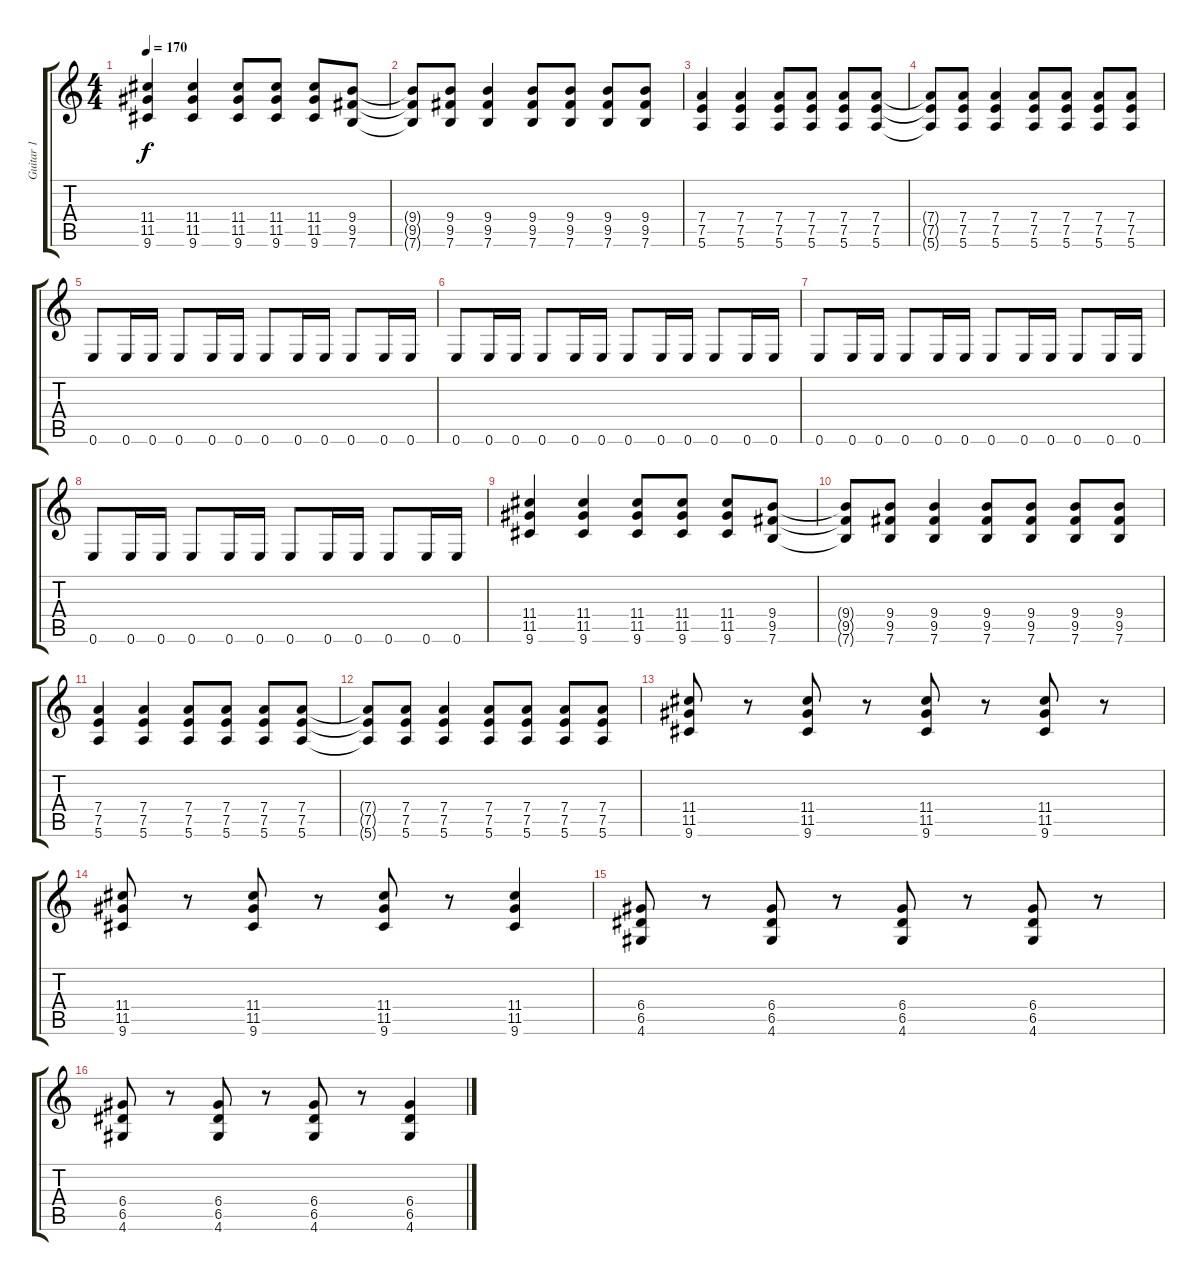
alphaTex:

\track ("Guitar 1" "Guitar 1") {instrument overdrivenguitar}
\staff {score tabs}
\tuning (E4 B3 G3 D3 A2 E2) {hide}
\ts (4 4)
\tempo 170
\clef g2
\ks c
(11.4 11.5 9.6).4{dy f} (11.4 11.5 9.6).4 (11.4 11.5 9.6).8 (11.4 11.5 9.6).8 (11.4 11.5 9.6).8 (9.4 9.5 7.6).8 |
(9.4{t} 9.5{t} 7.6{t}).8 (9.4 9.5 7.6).8 (9.4 9.5 7.6).4 (9.4 9.5 7.6).8 (9.4 9.5 7.6).8 (9.4 9.5 7.6).8 (9.4 9.5 7.6).8 |
(7.4 7.5 5.6).4 (7.4 7.5 5.6).4 (7.4 7.5 5.6).8 (7.4 7.5 5.6).8 (7.4 7.5 5.6).8 (7.4 7.5 5.6).8 |
(7.4{t} 7.5{t} 5.6{t}).8 (7.4 7.5 5.6).8 (7.4 7.5 5.6).4 (7.4 7.5 5.6).8 (7.4 7.5 5.6).8 (7.4 7.5 5.6).8 (7.4 7.5 5.6).8 |
0.6.8 0.6.16 0.6.16 0.6.8 0.6.16 0.6.16 0.6.8 0.6.16 0.6.16 0.6.8 0.6.16 0.6.16 |
0.6.8 0.6.16 0.6.16 0.6.8 0.6.16 0.6.16 0.6.8 0.6.16 0.6.16 0.6.8 0.6.16 0.6.16 |
0.6.8 0.6.16 0.6.16 0.6.8 0.6.16 0.6.16 0.6.8 0.6.16 0.6.16 0.6.8 0.6.16 0.6.16 |
0.6.8 0.6.16 0.6.16 0.6.8 0.6.16 0.6.16 0.6.8 0.6.16 0.6.16 0.6.8 0.6.16 0.6.16 |
(11.4 11.5 9.6).4 (11.4 11.5 9.6).4 (11.4 11.5 9.6).8 (11.4 11.5 9.6).8 (11.4 11.5 9.6).8 (9.4 9.5 7.6).8 |
(9.4{t} 9.5{t} 7.6{t}).8 (9.4 9.5 7.6).8 (9.4 9.5 7.6).4 (9.4 9.5 7.6).8 (9.4 9.5 7.6).8 (9.4 9.5 7.6).8 (9.4 9.5 7.6).8 |
(7.4 7.5 5.6).4 (7.4 7.5 5.6).4 (7.4 7.5 5.6).8 (7.4 7.5 5.6).8 (7.4 7.5 5.6).8 (7.4 7.5 5.6).8 |
(7.4{t} 7.5{t} 5.6{t}).8 (7.4 7.5 5.6).8 (7.4 7.5 5.6).4 (7.4 7.5 5.6).8 (7.4 7.5 5.6).8 (7.4 7.5 5.6).8 (7.4 7.5 5.6).8 |
(11.4 11.5 9.6).8 r.8 (11.4 11.5 9.6).8 r.8 (11.4 11.5 9.6).8 r.8 (11.4 11.5 9.6).8 r.8 |
(11.4 11.5 9.6).8 r.8 (11.4 11.5 9.6).8 r.8 (11.4 11.5 9.6).8 r.8 (11.4 11.5 9.6).4 |
(6.4 6.5 4.6).8 r.8 (6.4 6.5 4.6).8 r.8 (6.4 6.5 4.6).8 r.8 (6.4 6.5 4.6).8 r.8 |
(6.4 6.5 4.6).8 r.8 (6.4 6.5 4.6).8 r.8 (6.4 6.5 4.6).8 r.8 (6.4 6.5 4.6).4
